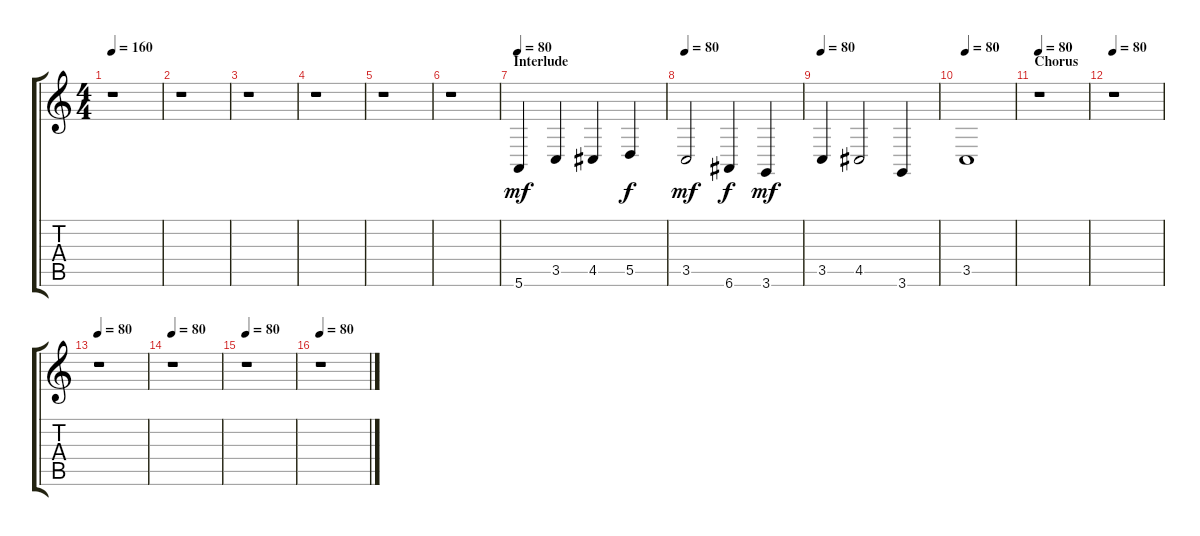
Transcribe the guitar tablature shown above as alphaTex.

\track "" {instrument frenchhorn}
\staff {score tabs}
\tuning (E4 B3 G3 D3 A2 E2) {hide}
\ts (4 4)
\tempo 160
\clef g2
\ks c
r.1{dy mf} |
r.1 |
r.1 |
r.1 |
r.1 |
r.1 |
\section ("" "Interlude")
\tempo 80
5.6.4 3.5.4 4.5.4 5.5.4{dy f} |
\tempo 80
3.5.2{dy mf} 6.6.4{dy f} 3.6.4{dy mf} |
\tempo 80
3.5.4 4.5.2 3.6.4 |
\tempo 80
3.5.1 |
\section ("" "Chorus")
\tempo 80
r.1 |
\tempo 80
r.1 |
\tempo 80
r.1 |
\tempo 80
r.1 |
\tempo 80
r.1 |
\tempo 80
r.1
